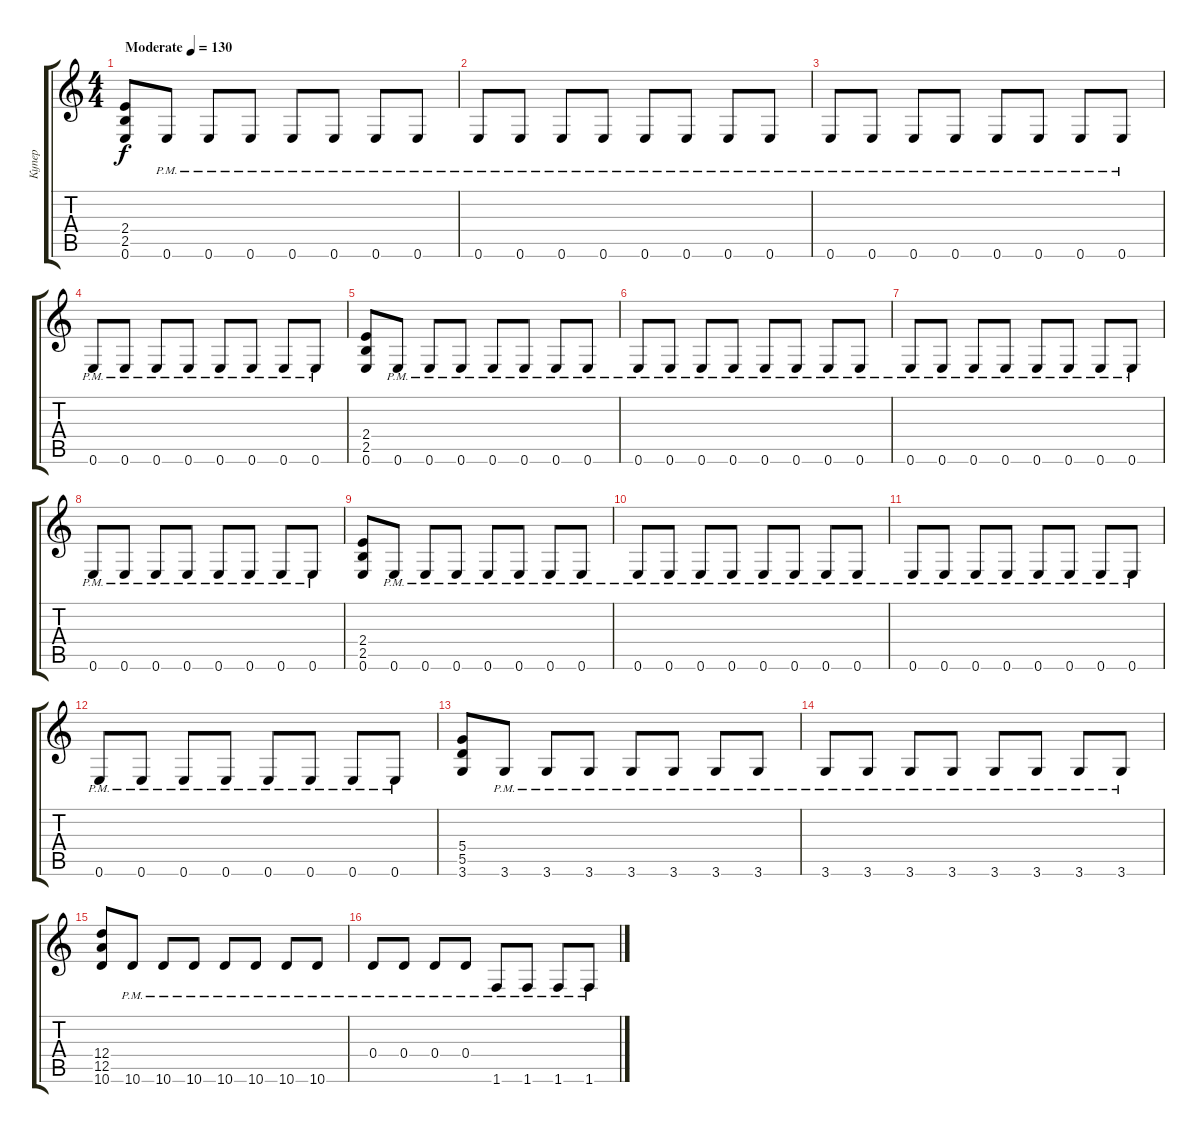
\track ("Купер" "Купер") {instrument distortionguitar}
\staff {score tabs}
\tuning (E4 B3 G3 D3 A2 E2) {hide}
\ts (4 4)
\tempo (130 "Moderate")
\clef g2
\ks c
(2.4 2.5 0.6).8{dy f instrument distortionguitar} 0.6{pm}.8 0.6{pm}.8 0.6{pm}.8 0.6{pm}.8 0.6{pm}.8 0.6{pm}.8 0.6{pm}.8 |
0.6{pm}.8 0.6{pm}.8 0.6{pm}.8 0.6{pm}.8 0.6{pm}.8 0.6{pm}.8 0.6{pm}.8 0.6{pm}.8 |
0.6{pm}.8 0.6{pm}.8 0.6{pm}.8 0.6{pm}.8 0.6{pm}.8 0.6{pm}.8 0.6{pm}.8 0.6{pm}.8 |
0.6{pm}.8 0.6{pm}.8 0.6{pm}.8 0.6{pm}.8 0.6{pm}.8 0.6{pm}.8 0.6{pm}.8 0.6{pm}.8 |
(2.4 2.5 0.6).8 0.6{pm}.8 0.6{pm}.8 0.6{pm}.8 0.6{pm}.8 0.6{pm}.8 0.6{pm}.8 0.6{pm}.8 |
0.6{pm}.8 0.6{pm}.8 0.6{pm}.8 0.6{pm}.8 0.6{pm}.8 0.6{pm}.8 0.6{pm}.8 0.6{pm}.8 |
0.6{pm}.8 0.6{pm}.8 0.6{pm}.8 0.6{pm}.8 0.6{pm}.8 0.6{pm}.8 0.6{pm}.8 0.6{pm}.8 |
0.6{pm}.8 0.6{pm}.8 0.6{pm}.8 0.6{pm}.8 0.6{pm}.8 0.6{pm}.8 0.6{pm}.8 0.6{pm}.8 |
(2.4 2.5 0.6).8 0.6{pm}.8 0.6{pm}.8 0.6{pm}.8 0.6{pm}.8 0.6{pm}.8 0.6{pm}.8 0.6{pm}.8 |
0.6{pm}.8 0.6{pm}.8 0.6{pm}.8 0.6{pm}.8 0.6{pm}.8 0.6{pm}.8 0.6{pm}.8 0.6{pm}.8 |
0.6{pm}.8 0.6{pm}.8 0.6{pm}.8 0.6{pm}.8 0.6{pm}.8 0.6{pm}.8 0.6{pm}.8 0.6{pm}.8 |
0.6{pm}.8 0.6{pm}.8 0.6{pm}.8 0.6{pm}.8 0.6{pm}.8 0.6{pm}.8 0.6{pm}.8 0.6{pm}.8 |
(5.4 5.5 3.6).8 3.6{pm}.8 3.6{pm}.8 3.6{pm}.8 3.6{pm}.8 3.6{pm}.8 3.6{pm}.8 3.6{pm}.8 |
3.6{pm}.8 3.6{pm}.8 3.6{pm}.8 3.6{pm}.8 3.6{pm}.8 3.6{pm}.8 3.6{pm}.8 3.6{pm}.8 |
(12.4 12.5 10.6).8 10.6{pm}.8 10.6{pm}.8 10.6{pm}.8 10.6{pm}.8 10.6{pm}.8 10.6{pm}.8 10.6{pm}.8 |
0.4{pm}.8 0.4{pm}.8 0.4{pm}.8 0.4{pm}.8 1.6{pm}.8 1.6{pm}.8 1.6{pm}.8 1.6{pm}.8
